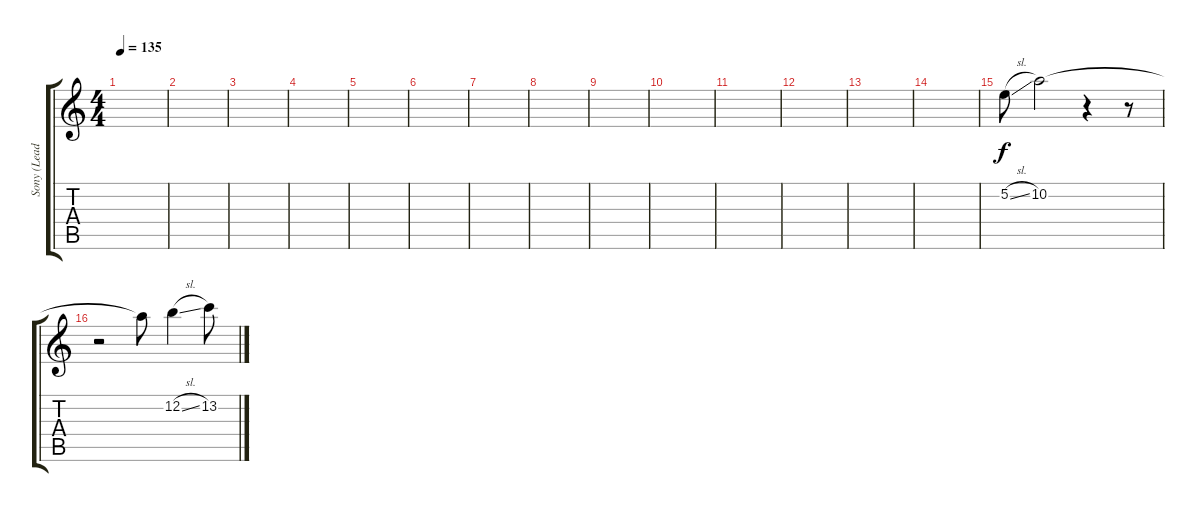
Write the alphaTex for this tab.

\track ("Sony (Lead Guitar 1)" "Sony (Lead") {instrument distortionguitar}
\staff {score tabs}
\tuning (E4 B3 G3 D3 A2 E2) {hide}
\ts (4 4)
\tempo 135
\clef g2
\ks c
|
|
|
|
|
|
|
|
|
|
|
|
|
|
5.2{sl}.8 10.2.2 r.4 r.8 |
r.2 10.2{t}.8 12.2{sl}.4 13.2.8
